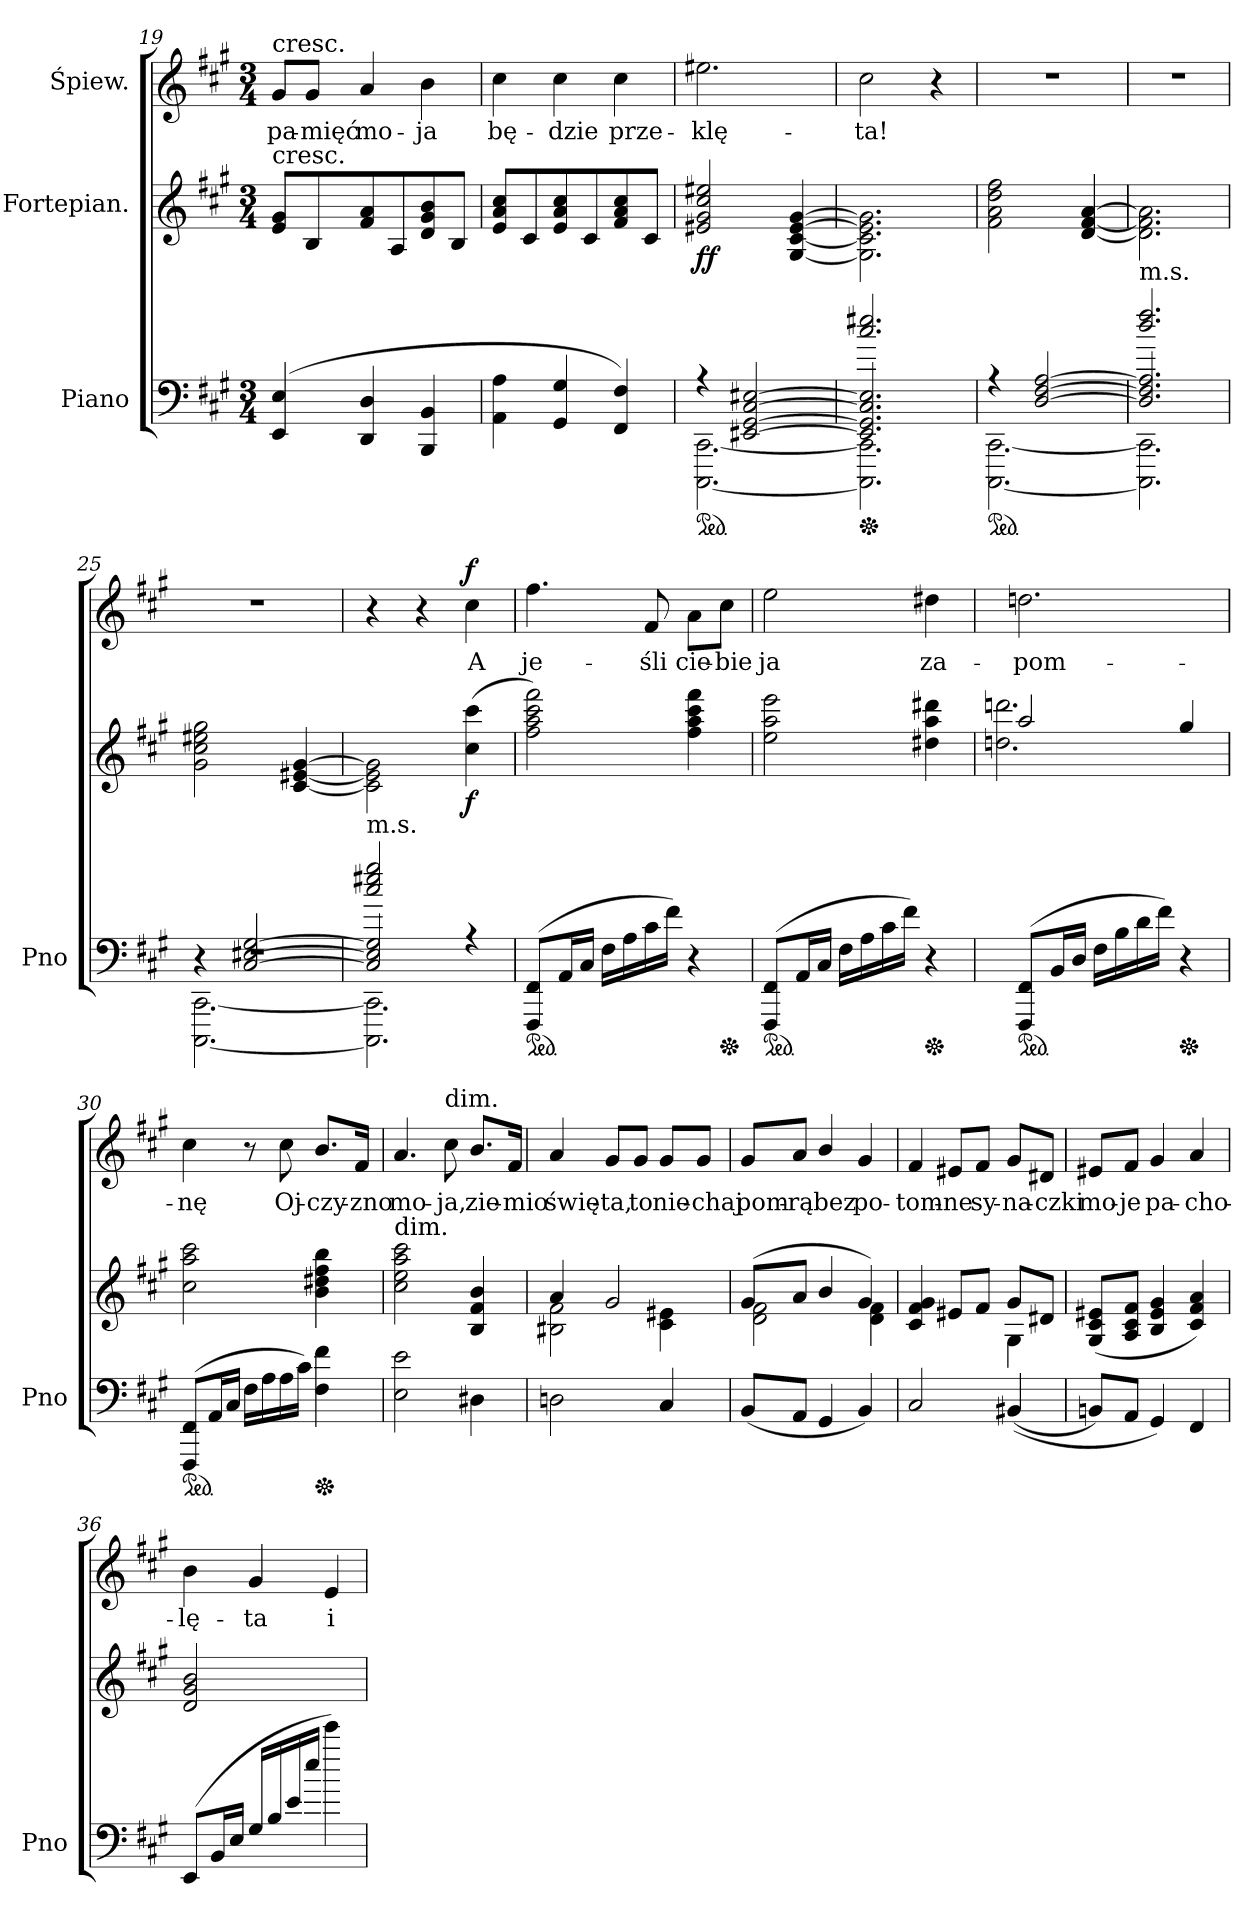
**kern	**kern	**dynam	**kern	**text	**dynam
*part3	*part2	*part2	*part1	*part1	*part1
*staff3	*staff2	*staff2	*staff1	*staff1	*staff1
*I"Piano	*I"Fortepian.	*	*I"Śpiew.	*	*
*I'Pno	*	*	*	*	*
*clefF4	*clefG2	*	*clefG2	*	*
*k[f#c#g#]	*k[f#c#g#]	*	*k[f#c#g#]	*	*
*f#:	*f#:	*	*f#:	*	*
*M3/4	*M3/4	*	*M3/4	*	*
=19	=19	=19	=19	=19	=19
!	!	!	!LO:TX:a:t=cresc.	!	!
!	!LO:TX:t=cresc.	!	!	!	!
(<4EE 4E	8e/ 8g#/L	.	8g#/L	pa-	.
.	8B/	.	8g#/J	-mięć	.
4DD 4D	8f#/ 8a/	.	4a/	mo-	.
.	8A/	.	.	.	.
4BBB 4BB	8d/ 8g#/ 8b/	.	4b\	-ja	.
.	8B/J	.	.	.	.
=20	=20	=20	=20	=20	=20
4AA\ 4A\	8e/ 8a/ 8cc#/L	.	4cc#\	bę-	.
.	8c#/	.	.	.	.
4GG#/ 4G#/	8e/ 8a/ 8cc#/	.	4cc#\	-dzie	.
.	8c#/	.	.	.	.
4FF#/ 4F#/)	8f#/ 8a/ 8cc#/	.	4cc#\	prze-	.
.	8c#/J	.	.	.	.
=21	=21	=21	=21	=21	=21
*^	*	*	*	*	*
*ped	*	*	*	*	*	*
4r	[2.CCC#\ [2.CC#\	2e#X/ 2g#/ 2cc#/ 2ee#X/	ff	2.ee#X\	-klę-	.
[2EE#X/ [2GG#/ [2C#/ [2E#X/	.	.	.	.	.	.
.	.	[4G#/ [4c#/ [4e#/ [4g#/	.	.	.	.
=22	=22	=22	=22	=22	=22	=22
*	*^	*	*	*	*	*
!LO:TX:a:t=m.s.	!	!	!	!	!	!	!
*Xped	*	*	*	*	*	*	*
2.EE#]/ 2.GG#]/ 2.C#]/ 2.E#]/	2.CCC#]\ 2.CC#]\	2.cc#/ 2.ee#X/	2.G#]\ 2.c#]\ 2.e#]\ 2.g#]\	.	2cc#\	-ta!	.
.	.	.	.	.	4r	.	.
*	*v	*v	*	*	*	*	*
=23	=23	=23	=23	=23	=23	=23
*ped	*	*	*	*	*	*
4r	[2.CCC#\ [2.CC#\	2f#\ 2a\ 2dd\ 2ff#\	.	2.r	.	.
[2D/ [2F#/ [2A/	.	.	.	.	.	.
.	.	[4d/ [4f#/ [4a/	.	.	.	.
=24	=24	=24	=24	=24	=24	=24
*	*^	*	*	*	*	*
!LO:TX:a:t=m.s.	!	!	!	!	!	!	!
2.D]/ 2.F#]/ 2.A]/	2.CCC#]\ 2.CC#]\	2.dd/ 2.ff#/	2.d]\ 2.f#]\ 2.a]\	.	2.r	.	.
=25	=25	=25	=25	=25	=25	=25	=25
4r	[2.CCC#\ [2.CC#\	2.r	2g#\ 2cc#\ 2ee#X\ 2gg#\	.	2.r	.	.
[2C#/ [2E#X/ [2G#/	.	.	.	.	.	.	.
.	.	.	[4c#/ [4e#X/ [4g#/	.	.	.	.
=26	=26	=26	=26	=26	=26	=26	=26
!LO:TX:a:t=m.s.	!	!	!	!	!	!	!
2C#]/ 2E#]/ 2G#]/	2.CCC#]\ 2.CC#]\	2cc#/ 2ee#X/ 2gg#/	2c#]\ 2e#]\ 2g#]\	.	4r	.	.
.	.	.	.	.	4r	.	.
!	!	!	!	!	!	!	!LO:DY:a
4r	.	4ryy	(4cc#\ 4ccc#\	f	4cc#\	A	f
*	*v	*v	*	*	*	*	*
=27	=27	=27	=27	=27	=27	=27
*ped	*	*	*	*	*	*
(8FFF#/ 8FF#/L	2ryy	2ff#\ 2aa\ 2ccc#\ 2fff#\)	.	4.ff#\	je-	.
16AA/L	.	.	.	.	.	.
16C#/JJ	.	.	.	.	.	.
16F#\LL	.	.	.	.	.	.
16A\	.	.	.	.	.	.
16c#\	.	.	.	8f#/	-śli	.
16f#\JJ)	.	.	.	.	.	.
4r	8ryy	4ff#\ 4aa\ 4ccc#\ 4fff#\	.	8a\L	cie-	.
*Xped	*	*	*	*	*	*
.	8ryy	.	.	8cc#\J	-bie	.
*v	*v	*	*	*	*	*
=28	=28	=28	=28	=28	=28
*ped	*	*	*	*	*
(8FFF#/ 8FF#/L	2ee\ 2aa\ 2eee\	.	2ee\	ja	.
16AA/L	.	.	.	.	.
16C#/JJ	.	.	.	.	.
16F#\LL	.	.	.	.	.
16A\	.	.	.	.	.
16c#\	.	.	.	.	.
16f#\JJ)	.	.	.	.	.
*Xped	*	*	*	*	*
4r	4dd#X\ 4aa\ 4ddd#X\	.	4dd#X\	za-	.
=29	=29	=29	=29	=29	=29
*	*^	*	*	*	*
*ped	*	*	*	*	*	*
(8FFF#/ 8FF#/L	2aa/	2.ddn\ 2.dddn\	.	2.ddn\	-pom-	.
16BB/L	.	.	.	.	.	.
16D/JJ	.	.	.	.	.	.
16F#\LL	.	.	.	.	.	.
16B\	.	.	.	.	.	.
16d\	.	.	.	.	.	.
16f#\JJ)	.	.	.	.	.	.
*Xped	*	*	*	*	*	*
4r	4gg#/	.	.	.	.	.
*	*v	*v	*	*	*	*
=30	=30	=30	=30	=30	=30
*ped	*	*	*	*	*
(8FFF#/ 8FF#/L	2cc#\ 2aa\ 2ccc#\	.	4cc#\	-nę	.
16AA/L	.	.	.	.	.
16C#/JJ	.	.	.	.	.
16F#\LL	.	.	8r	.	.
16A\	.	.	.	.	.
16A\	.	.	8cc#\	Oj-	.
16c#\JJ)	.	.	.	.	.
*Xped	*	*	*	*	*
4F#\ 4f#\	4b\ 4dd#X\ 4ff#\ 4bb\	.	8.b/L	-czy-	.
.	.	.	16f#/Jk	-zno	.
=31	=31	=31	=31	=31	=31
!	!LO:TX:t=dim.	!	!	!	!
2E\ 2e\	2cc#\ 2ee\ 2aa\ 2ccc#\	.	4.a/	mo-	.
!	!	!	!LO:TX:a:t=dim.	!	!
.	.	.	8cc#\	-ja,	.
4D#X\	4B/ 4f#/ 4b/	.	8.b/L	zie-	.
.	.	.	16f#/Jk	-mio	.
=32	=32	=32	=32	=32	=32
*	*^	*	*	*	*
2Dn\	4a/	2B#X\ 2f#\	.	4a/	świę-	.
.	2g#/	.	.	8g#/L	-ta,	.
.	.	.	.	8g#/J	to	.
4C#/	.	4c#\ 4e#X\	.	8g#/L	nie-	.
.	.	.	.	8g#/J	-chaj	.
=33	=33	=33	=33	=33	=33	=33
(8BB/L	(8g#/L	2d\ 2f#\	.	8g#/L	pom-	.
8AA/J	8a/J	.	.	8a/J	-rą	.
4GG#/	4b/	.	.	4b/	bez	.
4BB/)	4g#/)	4d\ 4f#\	.	4g#/	po-	.
=34	=34	=34	=34	=34	=34	=34
2C#/	4c#/ 4f#/ 4g#/	2ryy	.	4f#/	-tom-	.
.	8e#X/L	.	.	8e#X/L	-ne	.
.	8f#/J	.	.	8f#/J	sy-	.
((4BB#X/	8g#/L	4G#\	.	8g#/L	-na-	.
.	8d#X/J	.	.	8d#X/J	-czki	.
*	*v	*v	*	*	*	*
=35	=35	=35	=35	=35	=35
8BBn/L)	(8G#/ 8c#/ 8e#X/L	.	8e#X/L	mo-	.
8AA/J	8A/ 8c#/ 8f#/J	.	8f#/J	-je	.
4GG#/)	4B/ 4e#/ 4g#/	.	4g#/	pa-	.
4FF#/	4c#/ 4f#/ 4a/)	.	4a/	-cho-	.
=36	=36	=36	=36	=36	=36
(8EE/L	2d/ 2g#/ 2b/	.	4b\	-lę-	.
16BB/L	.	.	.	.	.
16E/JJ	.	.	.	.	.
16G#/LL	.	.	4g#/	-ta	.
16B/	.	.	.	.	.
16e/	.	.	.	.	.
16ee\JJ	.	.	.	.	.
4eee\)	4ryy	.	4e/	i	.
=	=	=	=	=	=
*-	*-	*-	*-	*-	*-
